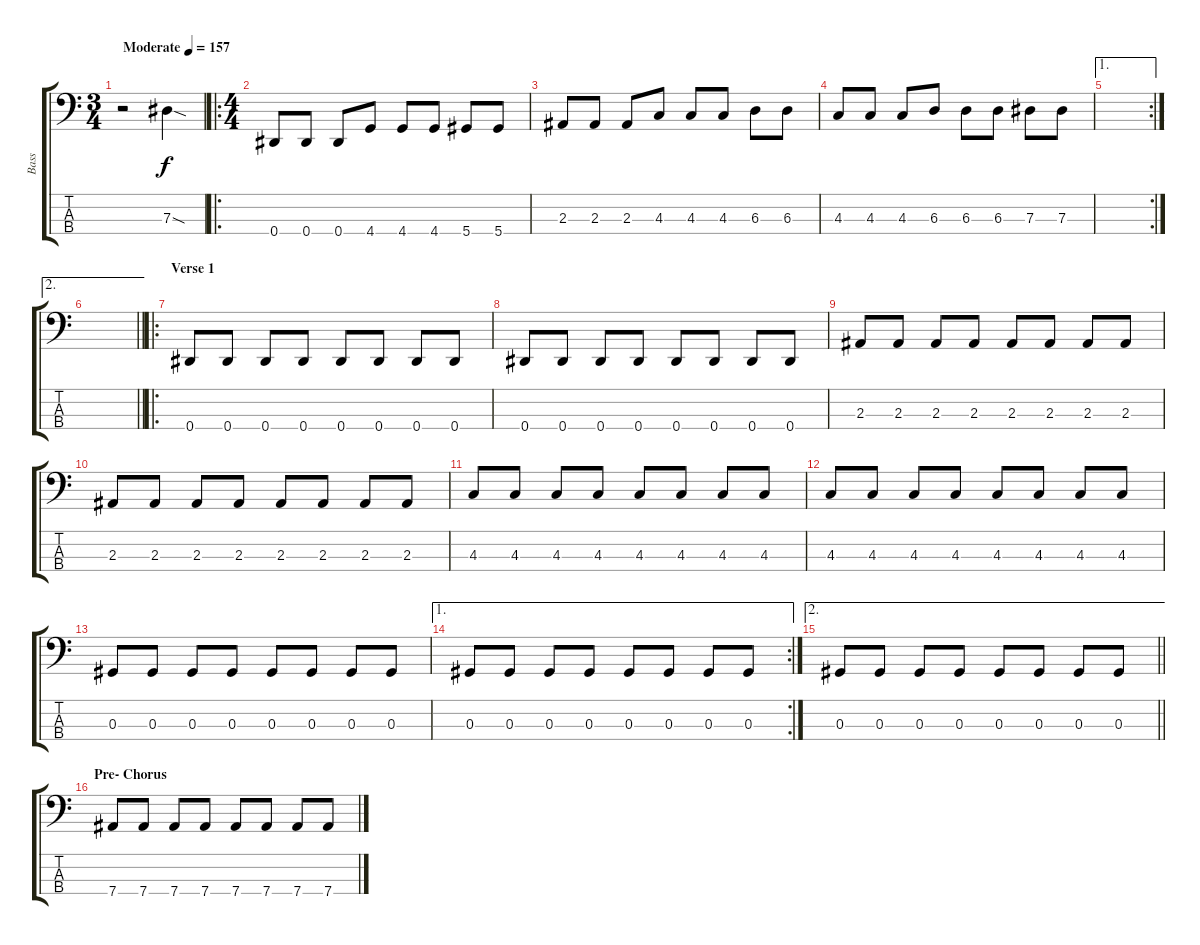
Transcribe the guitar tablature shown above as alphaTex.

\track ("Bass" "Bass") {instrument electricbasspick}
\staff {score tabs}
\tuning (Gb2 Db2 Ab1 Eb1) {hide}
\ts (3 4)
\tempo (157 "Moderate")
\clef f4
\ks c
r.2{dy f instrument electricbasspick} 7.3{sod}.4 |
\ro
\ts (4 4)
0.4.8 0.4.8 0.4.8 4.4.8 4.4.8 4.4.8 5.4.8 5.4.8 |
2.3.8 2.3.8 2.3.8 4.3.8 4.3.8 4.3.8 6.3.8 6.3.8 |
4.3.8 4.3.8 4.3.8 6.3.8 6.3.8 6.3.8 7.3.8 7.3.8 |
\ae 1
\rc 2
|
\ae 2
\barLineRight lightlight
|
\ro
\section ("" "Verse 1")
0.4.8 0.4.8 0.4.8 0.4.8 0.4.8 0.4.8 0.4.8 0.4.8 |
0.4.8 0.4.8 0.4.8 0.4.8 0.4.8 0.4.8 0.4.8 0.4.8 |
2.3.8 2.3.8 2.3.8 2.3.8 2.3.8 2.3.8 2.3.8 2.3.8 |
2.3.8 2.3.8 2.3.8 2.3.8 2.3.8 2.3.8 2.3.8 2.3.8 |
4.3.8 4.3.8 4.3.8 4.3.8 4.3.8 4.3.8 4.3.8 4.3.8 |
4.3.8 4.3.8 4.3.8 4.3.8 4.3.8 4.3.8 4.3.8 4.3.8 |
0.3.8 0.3.8 0.3.8 0.3.8 0.3.8 0.3.8 0.3.8 0.3.8 |
\ae 1
\rc 2
0.3.8 0.3.8 0.3.8 0.3.8 0.3.8 0.3.8 0.3.8 0.3.8 |
\ae 2
\barLineRight lightlight
0.3.8 0.3.8 0.3.8 0.3.8 0.3.8 0.3.8 0.3.8 0.3.8 |
\section ("" "Pre- Chorus")
7.4.8 7.4.8 7.4.8 7.4.8 7.4.8 7.4.8 7.4.8 7.4.8
